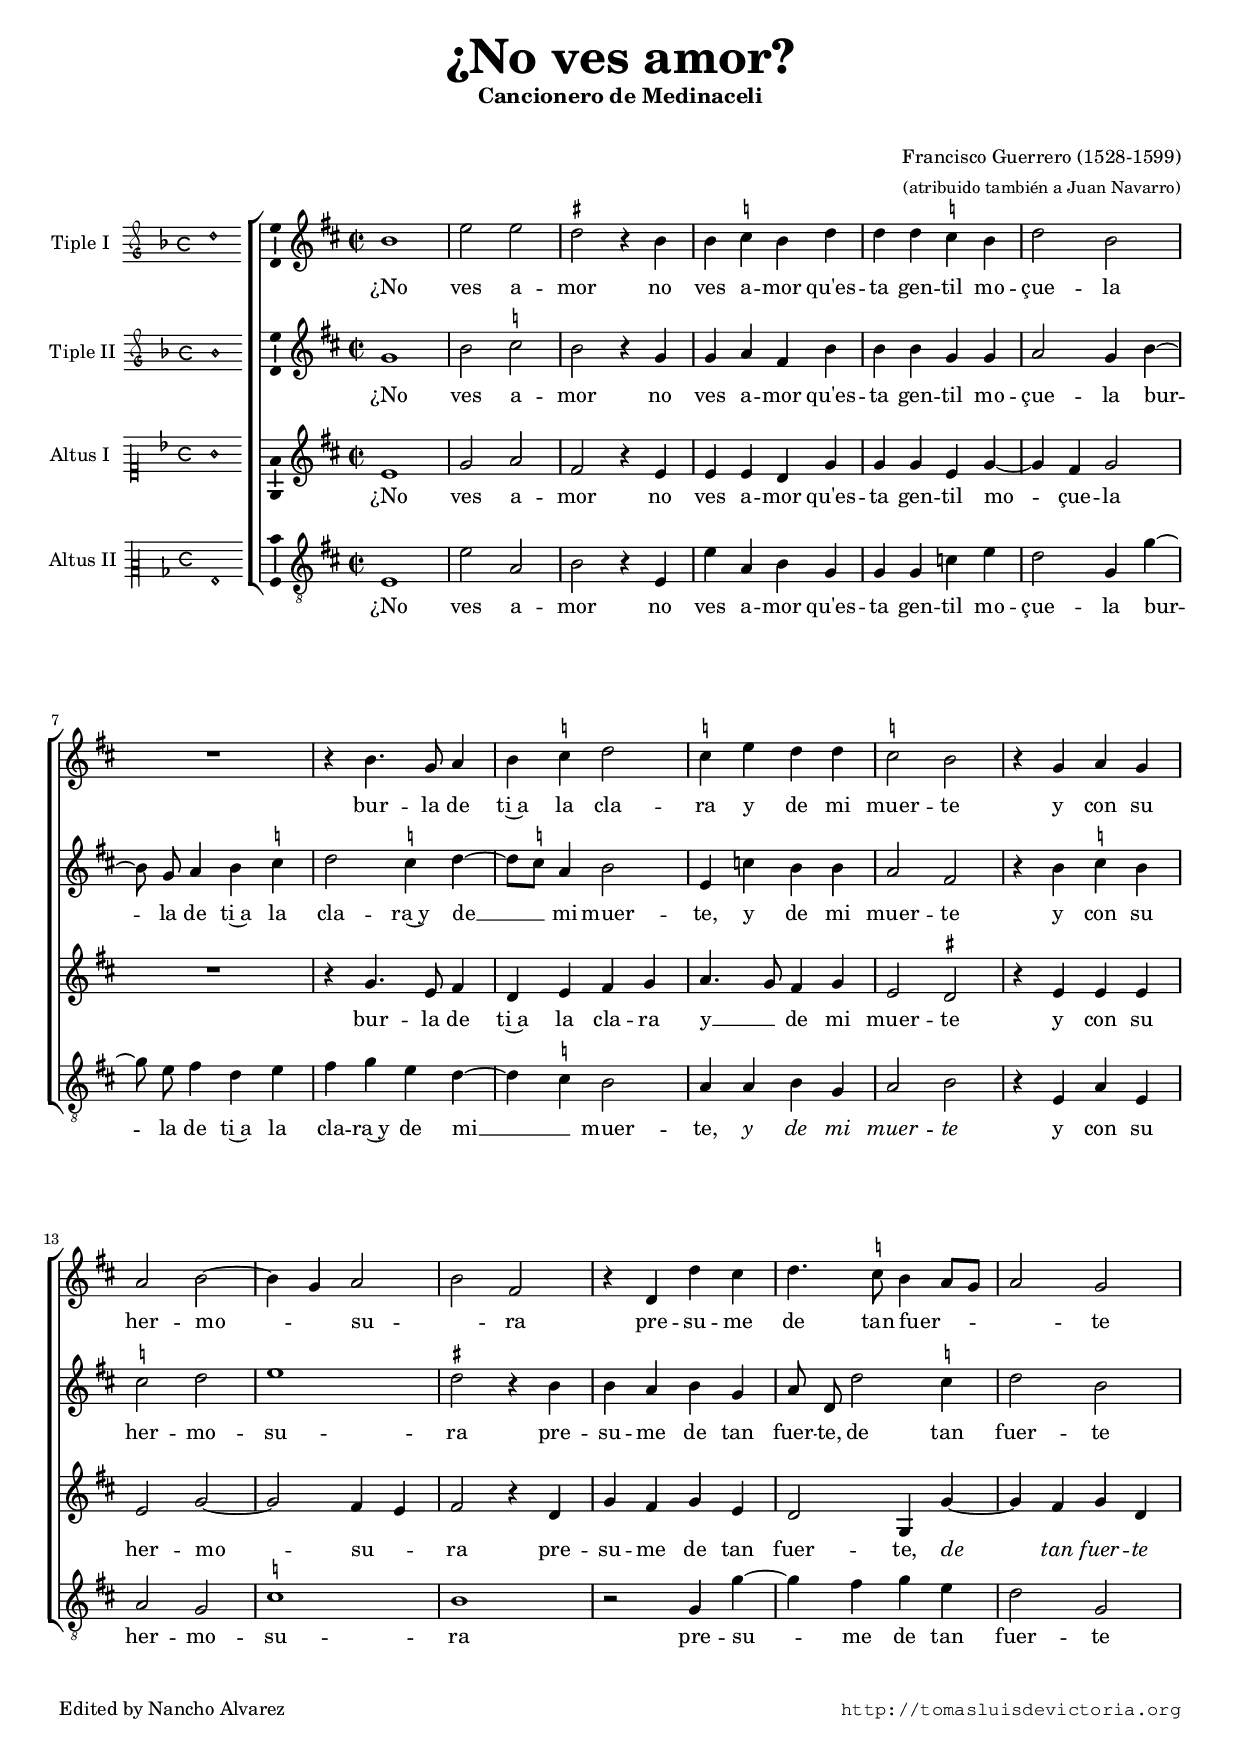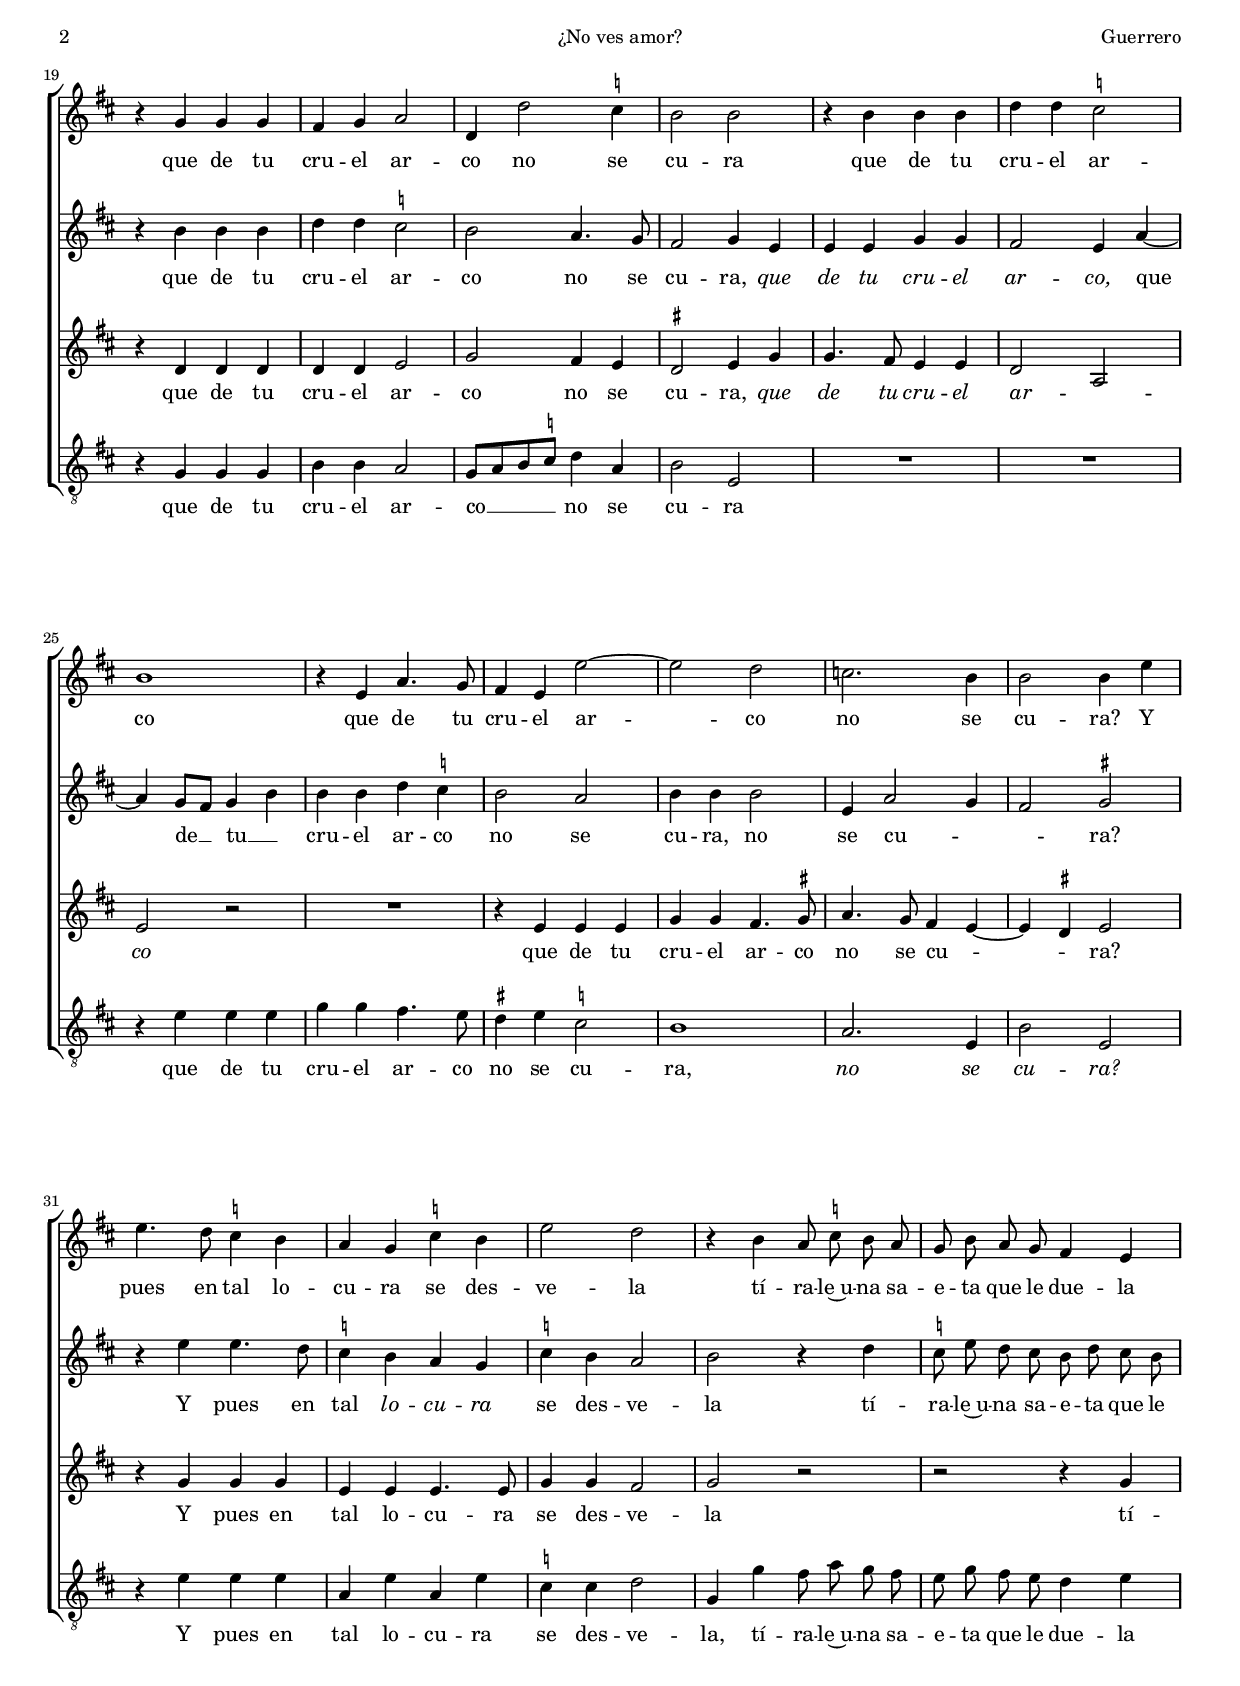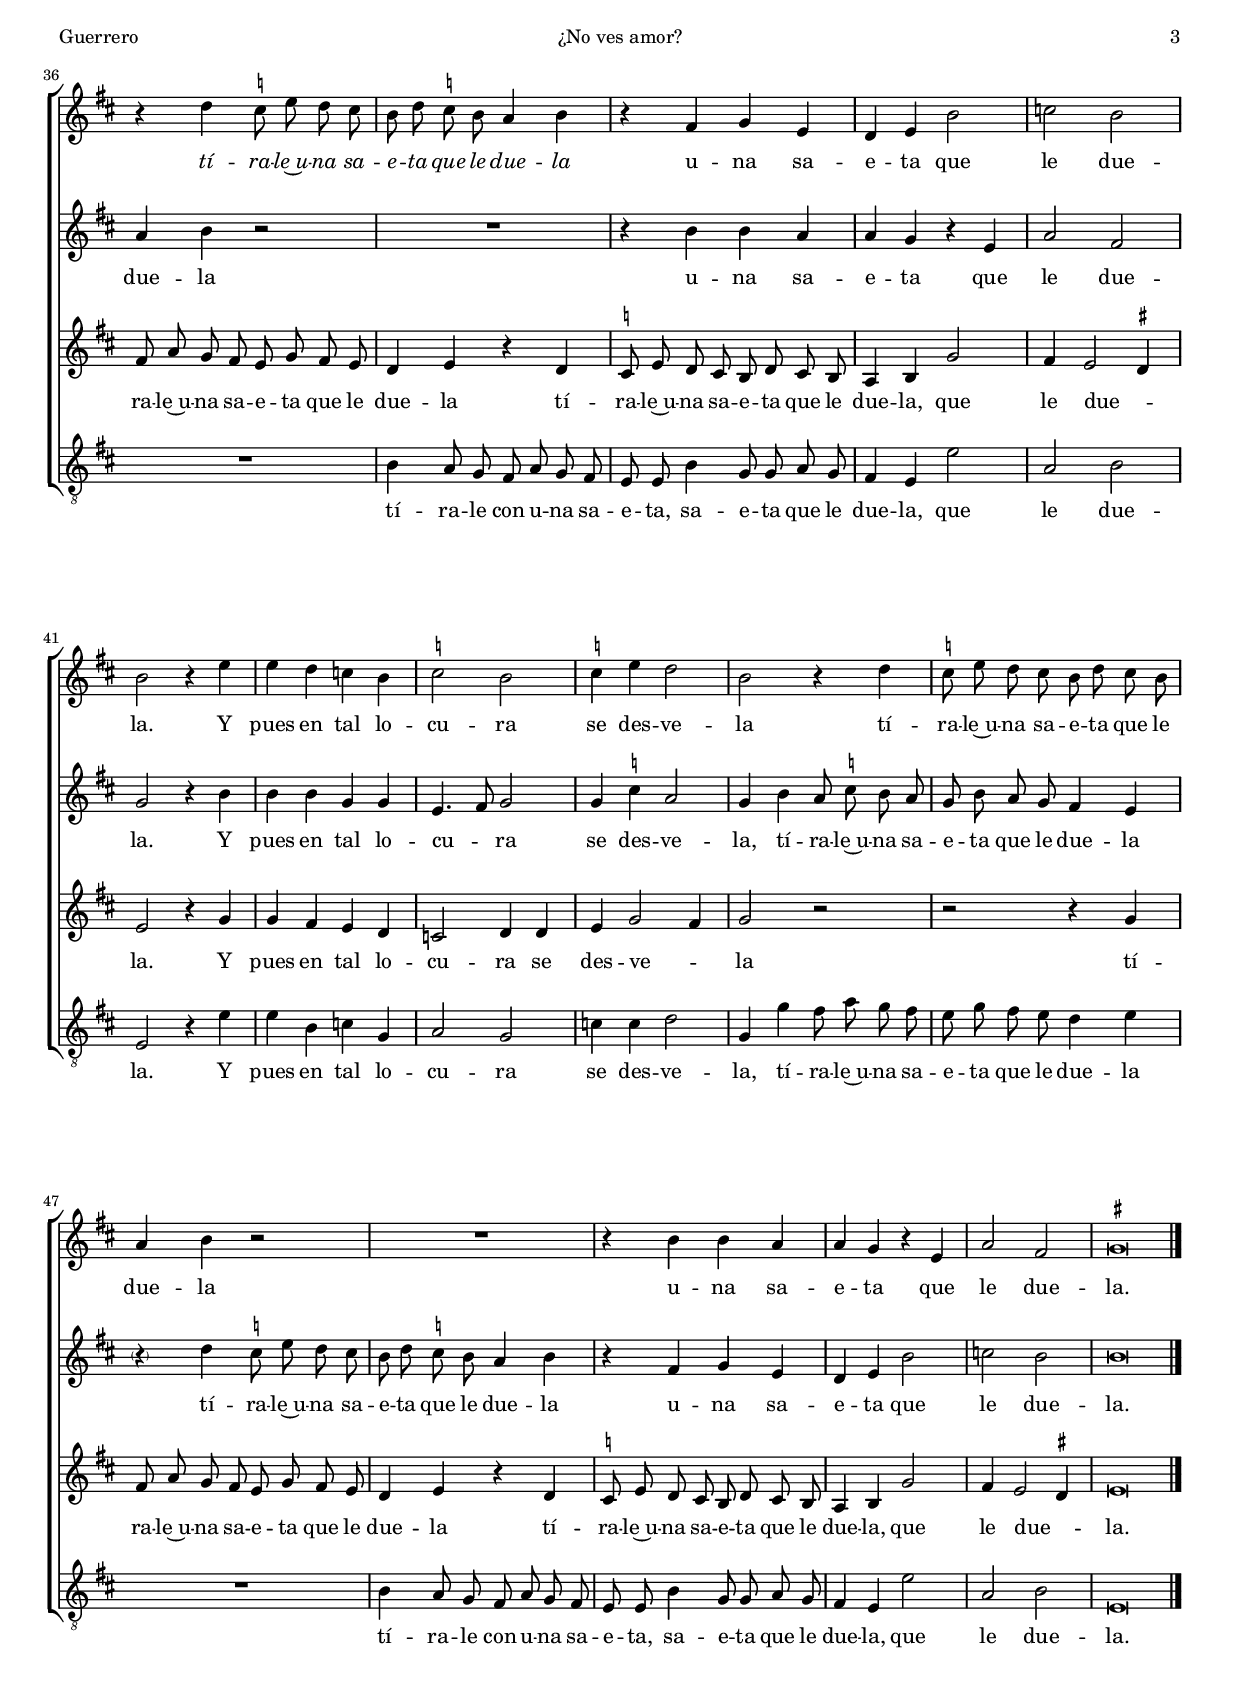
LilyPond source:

\version "2.18.0"

#(set-default-paper-size "a4")
#(set-global-staff-size 16.5)
#(ly:set-option 'point-and-click #f)
%mobile -s15.5 -i3.2

italicas=\override LyricText.font-shape = #'italic
rectas=\override LyricText.font-shape = #'upright
ss=\once \set suggestAccidentals = ##t
incipitwidth = 20

htitle="¿No ves amor?"
hcomposer="Guerrero"


\header {
	title=\markup{\fontsize #4 "¿No ves amor?"}
	subtitle=\markup{\column{"Cancionero de Medinaceli" " "}}
	subsubtitle=\markup{" "}
	composer=\markup{\center-column{"Francisco Guerrero (1528-1599)" \smaller "(atribuido también a Juan Navarro)"}} % anónimo
        pdfauthor=\composer
	%opus="(-)"
	%poet=""
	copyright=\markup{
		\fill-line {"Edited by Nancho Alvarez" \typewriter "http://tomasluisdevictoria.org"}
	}
%	tagline=""
}

global={\key f \major \time 2/2 \skip 1*52 \bar "|." }


cantus=\relative c''{
	d1
	g2 g
	\ss fis2 r4 d
	d \ss ees d f
	f f \ss ees d
	f2 d
	R1
	r4 d4. bes8 c4
	d \ss ees f2
	\ss ees4 g f f
	\ss ees2 d
	r4 bes c bes
	c2 d ~
	d4 bes c2
	d a
	r4 f f'e
	f4. \ss ees8 d4 c8[ bes]
	c2 bes
	r4 bes bes bes
	a bes c2
	f,4 f'2 \ss ees4
	d2 d
	r4 d d d
	f f \ss ees2
	d1
	r4 g, c4. bes8
	a4 g g'2 ~
	g f
	ees2. d4
	d2 d4 g
	g4. f8 \ss ees4 d
	c bes \ss ees d
	g2 f
	r4 d c8 \ss ees d c
	bes d c bes a4 g
	r f' \ss ees8 g f ees
	d f \ss ees d c4 d
	r4 a bes g
	f g d'2
	ees2 d
	d r4 g
	g f ees d
	\ss ees2 d
	\ss ees4 g f2
	d r4 f
	\ss ees8 g f ees d f ees d
	c4 d r2
	R1
	r4 d d c
	c bes r g
	c2 a
	\ss b\breve*1/2
}

cantusdos=\relative c''{
	bes1
	d2 \ss es
	d r4 bes
	bes c a d
	d d bes bes
	c2 bes4 d ~
	d8 bes c4 d \ss ees
	f2 \ss ees4 f ~ % CSIC no sugiere ees
	f8[ \ss ees] c4 d2
	g,4 ees' d d
	c2 a
	r4 d \ss ees d
	\ss ees2 f
	g1
	\ss fis2 r4 d
	d4 c d bes
	c8 f, f'2 \ss ees4
	f2 d
	r4 d d d
	f f \ss ees2
	d2 c4. bes8
	a2 bes4 g
	g g bes bes
	a2 g4 c ~
	c bes8[ a] bes4 d
	d d f \ss ees 
	d2 c
	d4 d d2
	g,4 c2 bes4
	a2 \ss b
	r4 g' g4. f8
	\ss ees4 d c bes
	\ss ees d c2
	d2 r4 f
	\ss ees8 g f ees d f ees d
	c4 d r2
	R1
	r4 d d c
	c bes r g
	c2 a
	bes r4 d
	d d bes bes
	g4. a8 bes2
	bes4 \ss ees c2
	bes4 d c8 \ss ees d c
	bes d c bes a4 g
	\parenthesize r4 f' \ss ees8 g f ees % falta el silencio en el original
	d8 f \ss ees d c4 d
	r4 a bes g
	f g d'2
	ees d
	d\breve*1/2
}

altus=\relative c''{
	g1
	bes2 c 
	a r4 g
	g g f bes
	bes bes g bes ~
	bes a bes2
	R1
	r4 bes4. g8 a4
	f g a bes
	c4. bes8 a4 bes
	g2 \ss fis
	r4 g g g
	g2 bes ~
	bes a4 g 
	a2 r4 f
	bes4 a bes g 
	f2 bes,4 bes' ~
	bes a bes f
	r4 f f f 
	f f g2
	bes2 a4 g
	\ss fis2 g4 bes
	bes4. a8 g4 g
	f2 c
	g' r
	R1
	r4 g g g
	bes bes a4. \ss b8
	c4. bes8 a4 g ~
	g \ss fis g2
	r4 bes bes bes
	g g g4. g8
	bes4 bes a2
	bes2 r
	r2 r4 bes
	a8 c bes a g bes a g
	f4 g r f
	\ss ees8 g f ees d f ees d
	c4 d bes'2
	a4 g2 \ss fis4
	g2 r4 bes
	bes a g f
	ees2 f4 f
	g4 bes2 a4
	bes2 r
	r2 r4 bes
	a8 c bes a g bes a g
	f4 g r f
	\ss ees8 g f ees d f ees d
	c4 d bes'2
	a4 g2 \ss fis4
	g\breve*1/2
}

tenor=\relative c'{
	g1
	g'2 c,
	d r4 g,
	g' c, d bes
	bes bes ees g
	f2 bes,4 bes' ~
	bes8 g a4 f g
	a bes g f ~
	f \ss ees d2
	c4 c d bes
	c2 d
	r4 g, c g
	c2 bes
	\ss ees1
	d
	r2 bes4 bes' ~
	bes a bes g
	f2 bes,
	r4 bes bes bes
	d d c2
	bes8[ c d \ss ees] f4 c
	d2 g,
	R1*2
	r4 g' g g
	bes bes a4. g8
	\ss fis4 g \ss ees2
	d1
	c2. g4
	d'2 g,
	r4 g' g g
	c, g' c, g'
	\ss ees ees f2
	bes,4 bes' a8 c bes a
	g8 bes a g f4 g
	R1
	d4 c8 bes a c bes a
	g g d'4 bes8 bes c bes
	a4 g g'2
	c, d
	g, r4 g'
	g d ees bes
	c2 bes
	ees4 ees f2
	bes,4 bes'a8 c bes a
	g bes a g f4 g
	R1
	d4 c8 bes a c bes a
	g g d'4 bes8 bes c bes % c bes repetido en el original
	a4 g g'2
	c, d
	g,\breve*1/2
}



textocantus=\lyricmode{
¿No ves a -- mor
no ves a -- mor qu'es -- ta gen -- til mo -- çue -- la
bur -- la de ti~a la cla -- ra y de mi muer -- te
y con su her -- mo -- _ su -- _ ra
pre -- su -- me de tan fuer -- _ _ te
que de tu cru -- el ar -- co no se cu -- ra
que de tu cru -- el ar -- co
que de tu cru -- el ar -- co
no se cu -- ra?
Y pues en tal lo -- cu -- ra se des -- ve -- la
tí -- ra -- le~u -- na sa -- e -- ta que le due -- la
\italicas 
tí -- ra -- le~u -- na sa -- e -- ta que le due -- la
\rectas 
u -- na sa -- e -- ta que le due -- la.
Y pues en tal lo -- cu -- ra se des -- ve -- la
tí -- ra -- le~u -- na sa -- e -- ta que le due -- la
u -- na sa -- e -- ta que le due -- la.
}

textocantusdos=\lyricmode{
¿No ves a -- mor
no ves a -- mor qu'es -- ta gen -- til mo -- çue -- la
bur -- la de ti~a la cla -- ra~y de __ mi muer -- te,
y de mi muer -- te
y con su her -- mo -- su -- ra
pre -- su -- me de tan fuer -- te,
de tan fuer -- te
que de tu cru -- el ar -- co no se cu -- ra,
\italicas 
que de tu cru -- el ar -- co,
\rectas 
que de __ tu __ _ cru -- el ar -- co no se cu -- ra,
no se cu -- _ _ ra?
Y pues en tal \italicas lo -- cu -- ra \rectas 
se des -- ve -- la
tí -- ra -- le~u -- na sa -- e -- ta que le due -- la
u -- na sa -- e -- ta
que le due -- la.
Y pues en tal lo -- cu -- _ ra
se des -- ve -- la,
tí -- ra -- le~u -- na sa -- e -- ta que le due -- la
tí -- ra -- le~u -- na sa -- e -- ta que le due -- la
u -- na sa -- e -- ta que le due -- la.
}

textoaltus=\lyricmode{
¿No ves a -- mor
no ves a -- mor qu'es -- ta gen -- til mo -- çue -- la
bur -- la de ti~a la cla -- ra y __ _ de mi muer -- te
y con su her -- mo -- su -- _ ra
pre -- su -- me de tan fuer -- te,
\italicas 
de tan fuer -- te
\rectas 
que de tu cru -- el ar -- co no se cu -- ra,
\italicas 
que de tu cru -- el ar -- _ co
\rectas 
que de tu cru -- el ar -- co no se cu -- _ _ ra?
Y pues en tal lo -- cu -- ra se des -- ve -- la
tí -- ra -- le~u -- na sa -- e -- ta que le due -- la
tí -- ra -- le~u -- na sa -- e -- ta que le due -- la,
que le due -- _ la.
Y pues en tal lo -- cu -- ra se des -- ve -- _ la
tí -- ra -- le~u -- na sa -- e -- ta que le due -- la
tí -- ra -- le~u -- na sa -- e -- ta que le due -- la,
que le due -- _ la.
Y pues en tal lo -- cu -- ra se des -- ve -- _ la
tí -- ra -- le~u -- na sa -- e -- ta que le due -- la
tí -- ra -- le~u -- na sa -- e -- ta que le due -- la,
que le due -- _ la.
}

textotenor=\lyricmode{
¿No ves a -- mor
no ves a -- mor qu'es -- ta gen -- til mo -- çue -- la
bur -- la de ti~a la cla -- ra~y de mi __ _ muer -- te,
\italicas y de mi muer -- te
\rectas
y con su her -- mo -- su -- ra
pre -- su -- me de tan fuer -- te
que de tu cru -- el ar -- co __ no se cu -- ra
que de tu cru -- el ar -- co no se cu -- ra,
\italicas 
no se cu -- ra?
\rectas 
Y pues en tal lo -- cu -- ra se des -- ve -- la,
tí -- ra -- le~u -- na sa -- e -- ta que le due -- la
tí -- ra -- le con u -- na sa -- e -- ta,
sa -- e -- ta que le due -- la,
que le due -- la.
Y pues en tal lo -- cu -- ra se des -- ve -- la,
tí -- ra -- le~u -- na sa -- e -- ta que le due -- la
tí -- ra -- le con u -- na sa -- e -- ta, sa -- e -- ta que le due -- la,
que le due -- la.
}



incipitcantus=\markup{
	\score{
		{ 
		\set Staff.instrumentName="Tiple I  "
		\override NoteHead.style = #'neomensural
		\override Staff.TimeSignature.style = #'neomensural
		\cadenzaOn 
		\clef "petrucci-g"
		\key f \major
		\time 4/4
		d''1
		} 
	\layout { line-width=\incipitwidth indent = 0 }
	}
}


incipitcantusdos=\markup{
	\score{
		{ 
		\set Staff.instrumentName="Tiple II "
		\override NoteHead.style = #'neomensural
		\override Staff.TimeSignature.style = #'neomensural
		\cadenzaOn 
		\clef "petrucci-g"
		\key f \major
		\time 4/4
		bes'1
		} 
	\layout { line-width=\incipitwidth indent = 0 }
	}
}


incipitaltus=\markup{
	\score{
		{ 
		\set Staff.instrumentName="Altus I  "
		\override NoteHead.style = #'neomensural 
		\override Staff.TimeSignature.style = #'neomensural
		\cadenzaOn 
		\clef "petrucci-c1"
		\key f \major
		\time 4/4
		g'1
		} 
	\layout { line-width=\incipitwidth indent = 0 }
	}
}


incipittenor=\markup{
	\score{
		{ 
		\set Staff.instrumentName="Altus II "
		\override NoteHead.style = #'neomensural 
		\override Staff.TimeSignature.style = #'neomensural
		\cadenzaOn 
		\clef "petrucci-c2"
		\key f \major
		\time 4/4
		g1
		} 
	\layout { line-width=\incipitwidth indent=0 }
	}
}


\score {\transpose c' a{
\new ChoirStaff<<

	\new Staff <<\global
	\new Voice="v1" {
		\set Staff.instrumentName=\incipitcantus
		\clef "treble"
		\cantus }
	\new Lyrics \lyricsto "v1" {\textocantus }
	>>

	\new Staff <<\global
	\new Voice="v5" {
		\set Staff.instrumentName=\incipitcantusdos
		\clef "treble"
		\cantusdos }
	\new Lyrics \lyricsto "v5" {\textocantusdos }
	>>

	\new Staff << \global
	\new Voice="v2" {
		\set Staff.instrumentName=\incipitaltus
		\clef "treble" 
		\altus}
	\new Lyrics \lyricsto "v2" {\textoaltus }
	>>
	
	\new Staff <<\global
	\new Voice="v3" {
		\set Staff.instrumentName=\incipittenor
		\clef "G_8"
		\tenor }
	\new Lyrics \lyricsto "v3" {\textotenor }
	>>
	
>>

	} % transpose

\layout{ 
	\context {\Lyrics 
		\override VerticalAxisGroup.staff-affinity = #UP
		\override VerticalAxisGroup.nonstaff-relatedstaff-spacing =
			#'((basic-distance . 0) (minimum-distance . 0) (padding . 1))
		\override LyricText.font-size = #1.2
		\override LyricHyphen.minimum-distance = #0.33
	}
	\context {\Score 
		\override BarNumber.padding = #2 
	}
	\context {\Voice 
		%melismaBusyProperties = #'()
		autoBeaming = ##f
	}
	%\context { \Staff \RemoveEmptyStaves }
	\context {\Staff 
		\override VerticalAxisGroup.staff-staff-spacing =
			#'((basic-distance . 11) (minimum-distance . 0) (padding . 1))
		\consists Ambitus_engraver 
		\override LigatureBracket.padding = #1
	}
}

%\midi {}

}


\paper{
	evenHeaderMarkup=\markup  \fill-line { \fromproperty #'page:page-number-string \htitle \hcomposer }
	oddHeaderMarkup= \markup  \fill-line { \on-the-fly #not-first-page \hcomposer \on-the-fly #not-first-page \htitle \on-the-fly #not-first-page \fromproperty #'page:page-number-string }
	%system-count=8
	ragged-last-bottom = ##f
	indent=3.4\cm
	system-system-spacing =
	#'((basic-distance . 20) (minimum-distance . 0) (padding . 5))
	top-system-spacing = % header
	#'((basic-distance . 8) (minimum-distance . 0) (padding . 0))
	last-bottom-spacing = % footer
	#'((basic-distance . 12) (minimum-distance . 0) (padding . 0))
	%top-markup-spacing #'basic-distance = 0
	markup-system-spacing #'basic-distance = 12

}
